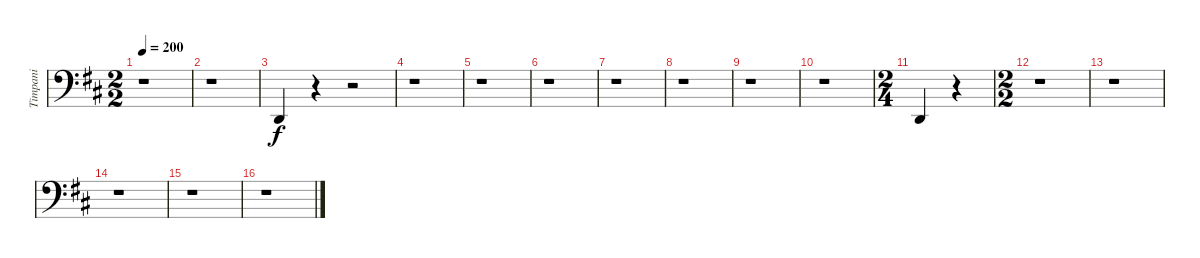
\track ("Timpani" "Timpani") {instrument timpani}
\staff {score}
\tuning (G2 D2 A1 E1) {hide}
\ts (2 2)
\tempo 200
\clef f4
\ks d
r.1{dy f} |
r.1 |
0.2.4 r.4 r.2 |
r.1 |
r.1 |
r.1 |
r.1 |
r.1 |
r.1 |
r.1 |
\ts (2 4)
0.2.4 r.4 |
\ts (2 2)
r.1 |
r.1 |
r.1 |
r.1 |
r.1
